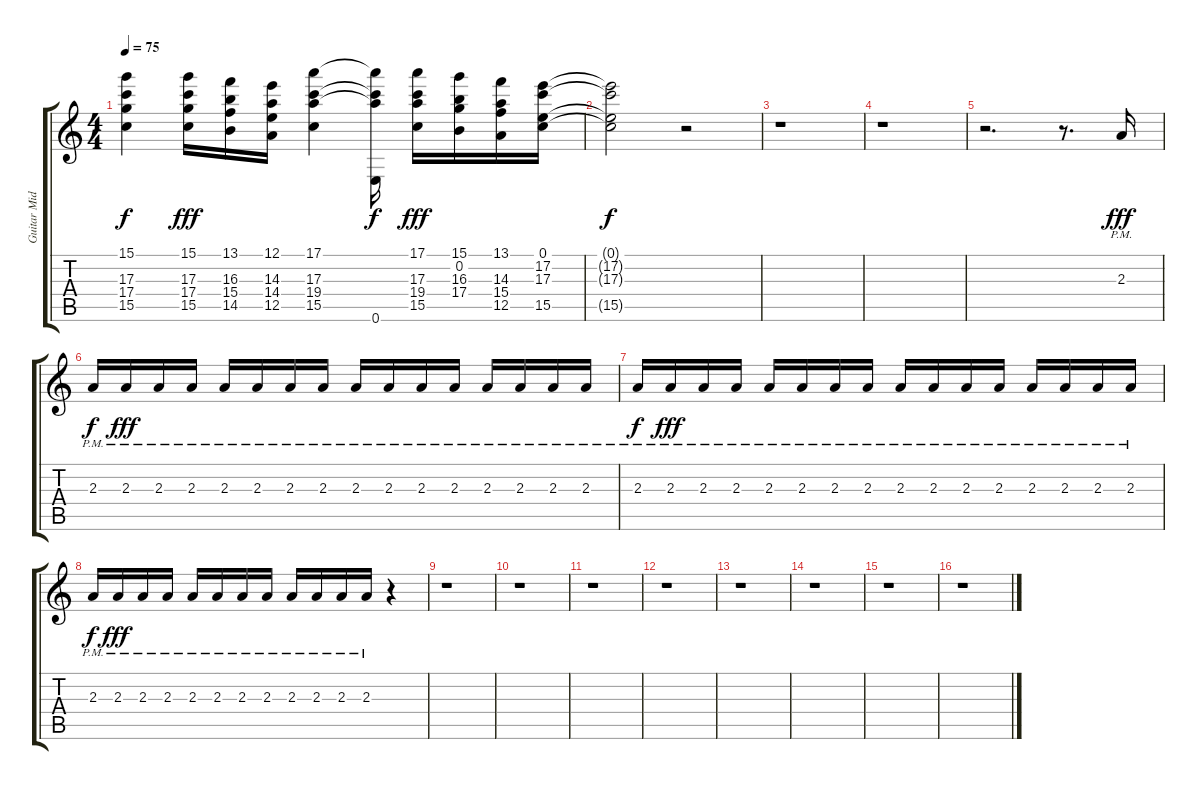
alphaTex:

\track ("Guitar Mid" "Guitar Mid") {instrument distortionguitar}
\staff {score tabs}
\tuning (E4 B3 G3 D3 A2 E2) {hide}
\ts (4 4)
\tempo 75
\clef g2
\ks c
(15.1 17.3 17.4 15.5).4{dy f} (15.1 17.3 17.4 15.5).16{dy fff} (13.1 16.3 15.4 14.5).16 (12.1 14.3 14.4 12.5).16 (17.1 17.3 19.4 15.5).4 (17.1{t} 17.3{t} 19.4{t} 0.6).16{dy f} (17.1 17.3 19.4 15.5).16{dy fff} (15.1 0.2 16.3 17.4).16 (13.1 14.3 15.4 12.5).16 (0.1 17.2 17.3 15.5).16 |
(0.1{t} 17.2{t} 17.3{t} 15.5{t}).2{dy f} r.2 |
r.1 |
r.1 |
r.2{d} r.8{d} 2.3{pm}.16{dy fff} |
2.3{pm}.16{dy f} 2.3{pm}.16{dy fff} 2.3{pm}.16 2.3{pm}.16 2.3{pm}.16 2.3{pm}.16 2.3{pm}.16 2.3{pm}.16 2.3{pm}.16 2.3{pm}.16 2.3{pm}.16 2.3{pm}.16 2.3{pm}.16 2.3{pm}.16 2.3{pm}.16 2.3{pm}.16 |
2.3{pm}.16{dy f} 2.3{pm}.16{dy fff} 2.3{pm}.16 2.3{pm}.16 2.3{pm}.16 2.3{pm}.16 2.3{pm}.16 2.3{pm}.16 2.3{pm}.16 2.3{pm}.16 2.3{pm}.16 2.3{pm}.16 2.3{pm}.16 2.3{pm}.16 2.3{pm}.16 2.3{pm}.16 |
2.3{pm}.16{dy f} 2.3{pm}.16{dy fff} 2.3{pm}.16 2.3{pm}.16 2.3{pm}.16 2.3{pm}.16 2.3{pm}.16 2.3{pm}.16 2.3{pm}.16 2.3{pm}.16 2.3{pm}.16 2.3{pm}.16 r.4 |
r.1 |
r.1 |
r.1 |
r.1 |
r.1 |
r.1 |
r.1 |
r.1
